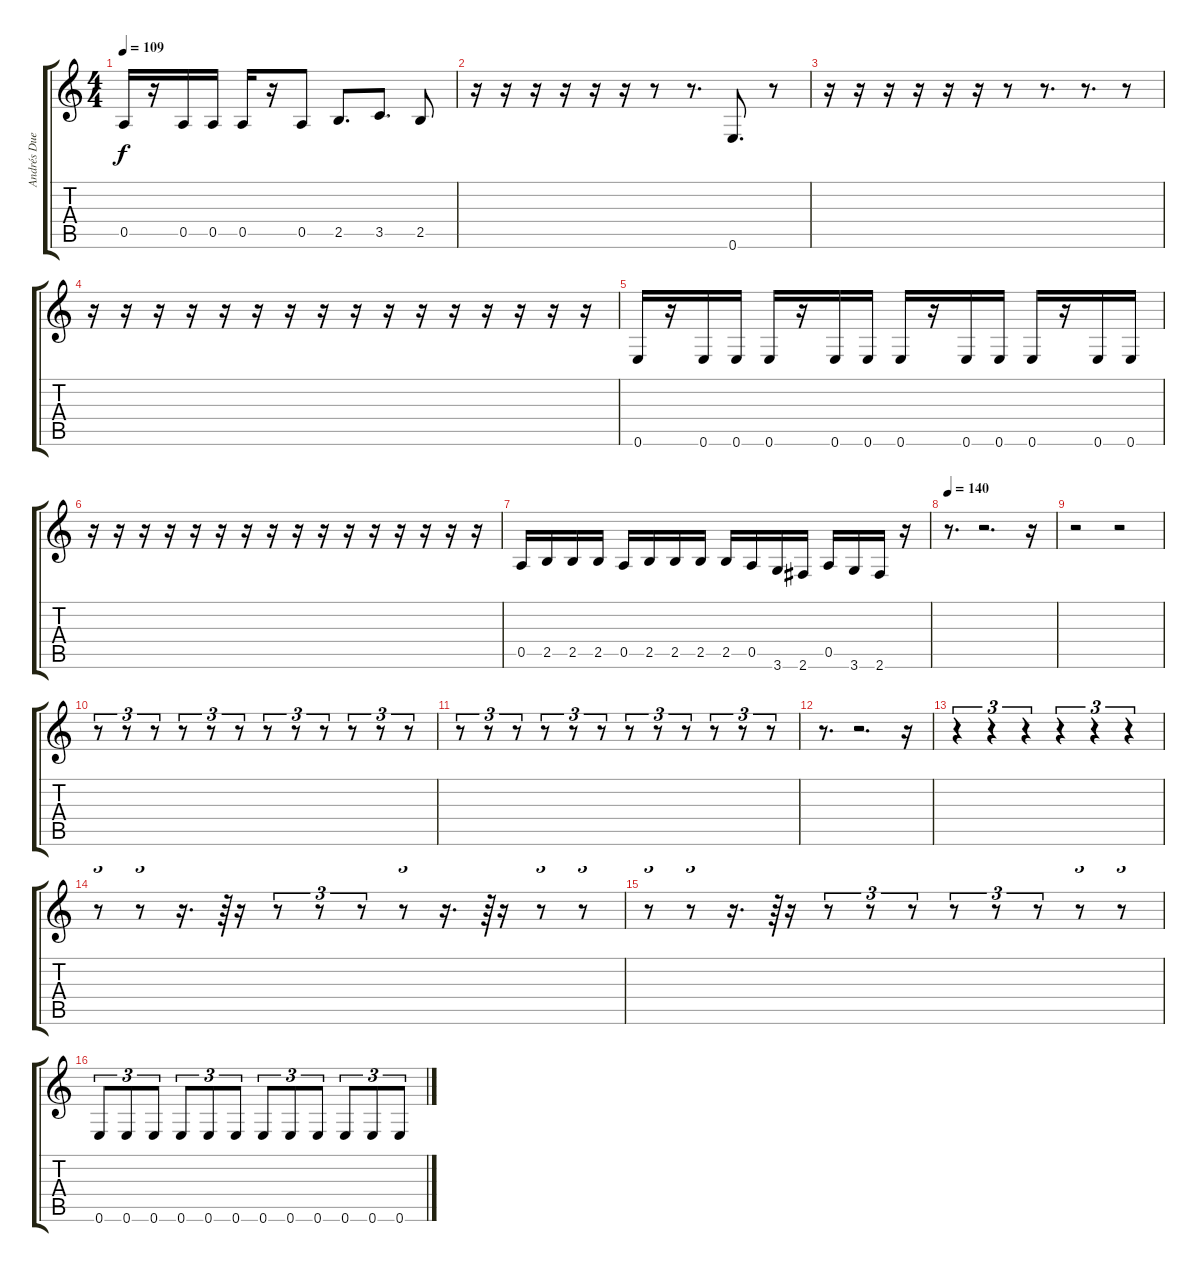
\track ("Andrés Duende" "Andrés Due") {instrument fretlessbass}
\staff {score tabs}
\tuning (E4 B3 G3 D3 A2 E2) {hide}
\ts (4 4)
\tempo 109
\clef g2
\ks c
0.5.16{dy f} r.16 0.5.16 0.5.16 0.5.16 r.16 0.5.8 2.5.8{d} 3.5.8{d} 2.5.8 |
r.16 r.16 r.16 r.16 r.16 r.16 r.8 r.8{d} 0.6.8{d} r.8 |
r.16 r.16 r.16 r.16 r.16 r.16 r.8 r.8{d} r.8{d} r.8 |
r.16 r.16 r.16 r.16 r.16 r.16 r.16 r.16 r.16 r.16 r.16 r.16 r.16 r.16 r.16 r.16 |
0.6.16 r.16 0.6.16 0.6.16 0.6.16 r.16 0.6.16 0.6.16 0.6.16 r.16 0.6.16 0.6.16 0.6.16 r.16 0.6.16 0.6.16 |
r.16 r.16 r.16 r.16 r.16 r.16 r.16 r.16 r.16 r.16 r.16 r.16 r.16 r.16 r.16 r.16 |
0.5.16 2.5.16 2.5.16 2.5.16 0.5.16 2.5.16 2.5.16 2.5.16 2.5.16 0.5.16 3.6.16 2.6.16 0.5.16 3.6.16 2.6.16 r.16 |
\tempo 140
r.8{d} r.2{d} r.16 |
r.2 r.2 |
r.8{tu (3 2)} r.8{tu (3 2)} r.8{tu (3 2)} r.8{tu (3 2)} r.8{tu (3 2)} r.8{tu (3 2)} r.8{tu (3 2)} r.8{tu (3 2)} r.8{tu (3 2)} r.8{tu (3 2)} r.8{tu (3 2)} r.8{tu (3 2)} |
r.8{tu (3 2)} r.8{tu (3 2)} r.8{tu (3 2)} r.8{tu (3 2)} r.8{tu (3 2)} r.8{tu (3 2)} r.8{tu (3 2)} r.8{tu (3 2)} r.8{tu (3 2)} r.8{tu (3 2)} r.8{tu (3 2)} r.8{tu (3 2)} |
r.8{d} r.2{d} r.16 |
r.4{tu (3 2)} r.4{tu (3 2)} r.4{tu (3 2)} r.4{tu (3 2)} r.4{tu (3 2)} r.4{tu (3 2)} |
r.8{tu (3 2)} r.8{tu (3 2)} r.16{d} r.64{tu (3 2)} r.16 r.8{tu (3 2)} r.8{tu (3 2)} r.8{tu (3 2)} r.8{tu (3 2)} r.16{d} r.64{tu (3 2)} r.16 r.8{tu (3 2)} r.8{tu (3 2)} |
r.8{tu (3 2)} r.8{tu (3 2)} r.16{d} r.64{tu (3 2)} r.16 r.8{tu (3 2)} r.8{tu (3 2)} r.8{tu (3 2)} r.8{tu (3 2)} r.8{tu (3 2)} r.8{tu (3 2)} r.8{tu (3 2)} r.8{tu (3 2)} |
0.6.8{tu (3 2)} 0.6.8{tu (3 2)} 0.6.8{tu (3 2)} 0.6.8{tu (3 2)} 0.6.8{tu (3 2)} 0.6.8{tu (3 2)} 0.6.8{tu (3 2)} 0.6.8{tu (3 2)} 0.6.8{tu (3 2)} 0.6.8{tu (3 2)} 0.6.8{tu (3 2)} 0.6.8{tu (3 2)}
